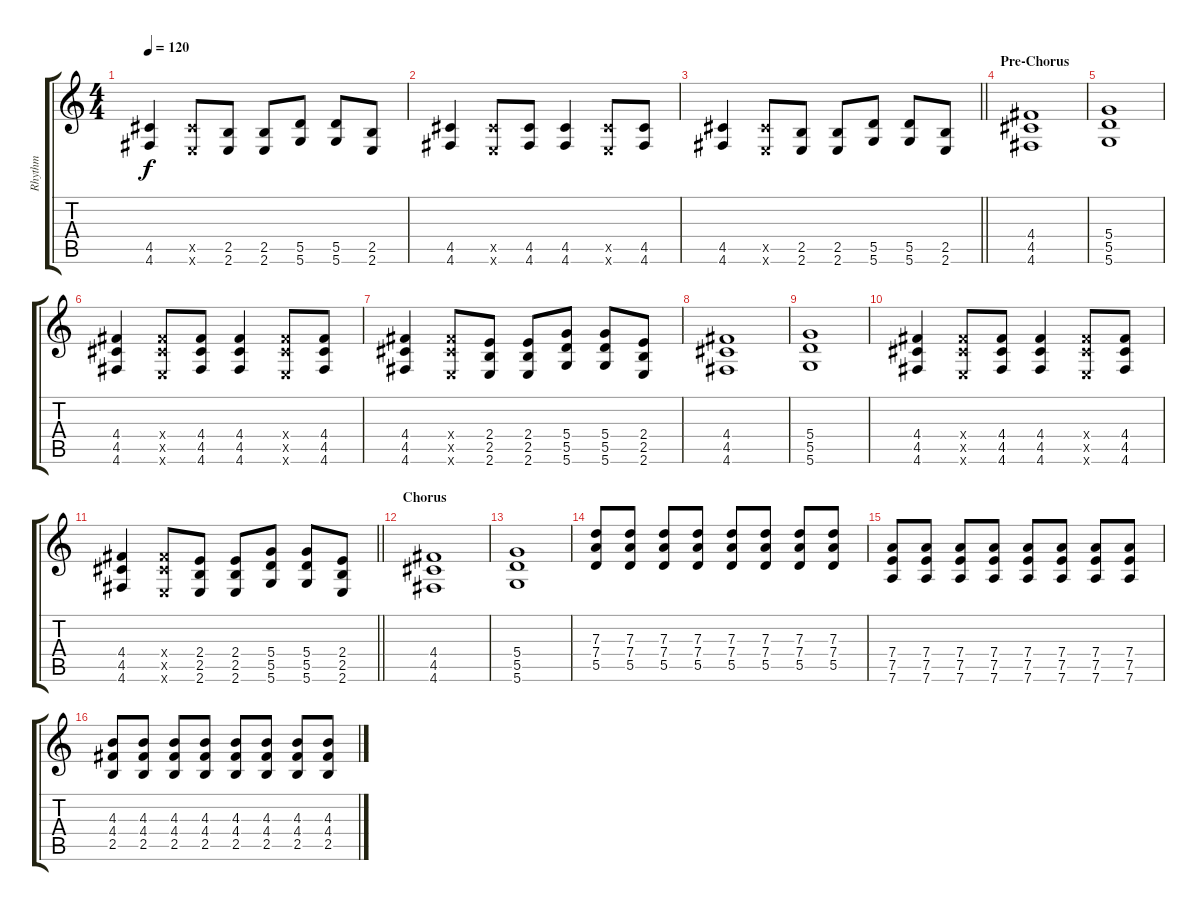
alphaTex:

\track ("Rhythm" "Rhythm") {instrument distortionguitar}
\staff {score tabs}
\tuning (E4 B3 G3 D3 A2 D2) {hide}
\ts (4 4)
\tempo 120
\clef g2
\ks c
(4.5 4.6).4{dy f} (4.5{x} 2.6{x}).8 (2.5 2.6).8 (2.5 2.6).8 (5.5 5.6).8 (5.5 5.6).8 (2.5 2.6).8 |
(4.5 4.6).4 (4.5{x} 2.6{x}).8 (4.5 4.6).8 (4.5 4.6).4 (4.5{x} 2.6{x}).8 (4.5 4.6).8 |
\barLineRight lightlight
(4.5 4.6).4 (4.5{x} 2.6{x}).8 (2.5 2.6).8 (2.5 2.6).8 (5.5 5.6).8 (5.5 5.6).8 (2.5 2.6).8 |
\section ("" "Pre-Chorus")
(4.4 4.5 4.6).1 |
(5.4 5.5 5.6).1 |
(4.4 4.5 4.6).4 (4.4{x} 4.5{x} 2.6{x}).8 (4.4 4.5 4.6).8 (4.4 4.5 4.6).4 (4.4{x} 4.5{x} 2.6{x}).8 (4.4 4.5 4.6).8 |
(4.4 4.5 4.6).4 (4.4{x} 4.5{x} 2.6{x}).8 (2.4 2.5 2.6).8 (2.4 2.5 2.6).8 (5.4 5.5 5.6).8 (5.4 5.5 5.6).8 (2.4 2.5 2.6).8 |
(4.4 4.5 4.6).1 |
(5.4 5.5 5.6).1 |
(4.4 4.5 4.6).4 (4.4{x} 4.5{x} 2.6{x}).8 (4.4 4.5 4.6).8 (4.4 4.5 4.6).4 (4.4{x} 4.5{x} 2.6{x}).8 (4.4 4.5 4.6).8 |
\barLineRight lightlight
(4.4 4.5 4.6).4 (4.4{x} 4.5{x} 2.6{x}).8 (2.4 2.5 2.6).8 (2.4 2.5 2.6).8 (5.4 5.5 5.6).8 (5.4 5.5 5.6).8 (2.4 2.5 2.6).8 |
\section ("" "Chorus")
(4.4 4.5 4.6).1 |
(5.4 5.5 5.6).1 |
(7.3 7.4 5.5).8 (7.3 7.4 5.5).8 (7.3 7.4 5.5).8 (7.3 7.4 5.5).8 (7.3 7.4 5.5).8 (7.3 7.4 5.5).8 (7.3 7.4 5.5).8 (7.3 7.4 5.5).8 |
(7.4 7.5 7.6).8 (7.4 7.5 7.6).8 (7.4 7.5 7.6).8 (7.4 7.5 7.6).8 (7.4 7.5 7.6).8 (7.4 7.5 7.6).8 (7.4 7.5 7.6).8 (7.4 7.5 7.6).8 |
(4.3 4.4 2.5).8 (4.3 4.4 2.5).8 (4.3 4.4 2.5).8 (4.3 4.4 2.5).8 (4.3 4.4 2.5).8 (4.3 4.4 2.5).8 (4.3 4.4 2.5).8 (4.3 4.4 2.5).8
